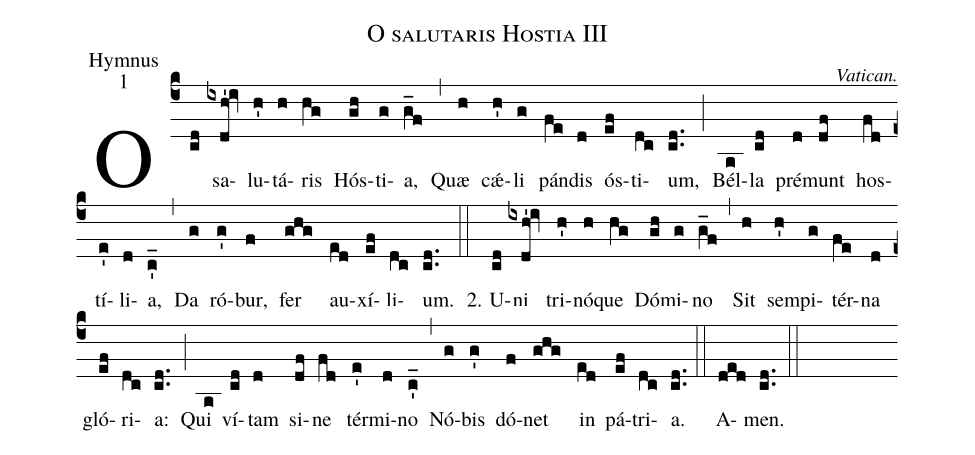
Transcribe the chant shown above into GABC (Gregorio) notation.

name: O salutaris Hostia III;
office-part: Hymnus;
mode: 1;
commentary: Vatican.;
%%
(c4)O(cd) sa(ixdh'!iv)lu(h')tá(h)ris(hg) Hós(gh)ti(g)a,(g_f) (,)
Quæ(h) cǽ(h')li(g) pán(fe)dis(d) ós(ef)ti(dc)um,(cd..) (;)
Bél(a)la(cd) pré(d)munt(df) hos(fd)tí(e')li(d)a,(c_') (,)
Da(g) ró(g')bur,(f) fer(ghg) au(ed)xí(ef)li(dc)um.(cd..) (::)
2. U(cd)ni(ixdh'!iv) tri(h')nó(h)que(hg) Dó(gh)mi(g)no(g_f) (,)
Sit(h) sem(h')pi(g)tér(fe)na(d) gló(ef)ri(dc)a:(cd..) (;)
Qui(a) ví(cd)tam(d) si(df)ne(fd) tér(e')mi(d)no(c_') (,)
Nó(g)bis(g') dó(f)net(ghg) in(ed) pá(ef)tri(dc)a.(cd..) (::)
A(ded)men.(cd..) (::)
